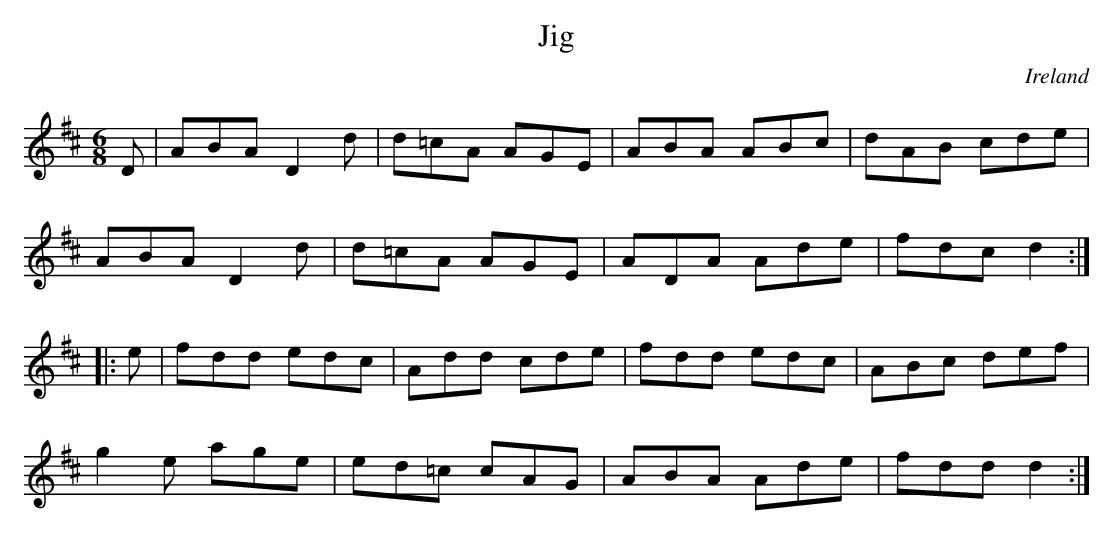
X:1
T:Jig
O:Ireland
M:6/8
L:1/8
K:D
D|ABA D2d|d=cA AGE|ABA ABc|dAB cde|!
ABA D2d|d=cA AGE|ADA Ade|fdc d2:|!
|:e|fdd edc|Add cde|fdd edc|ABc def|!
g2e age|ed=c cAG|ABA Ade|fdd d2:|!
